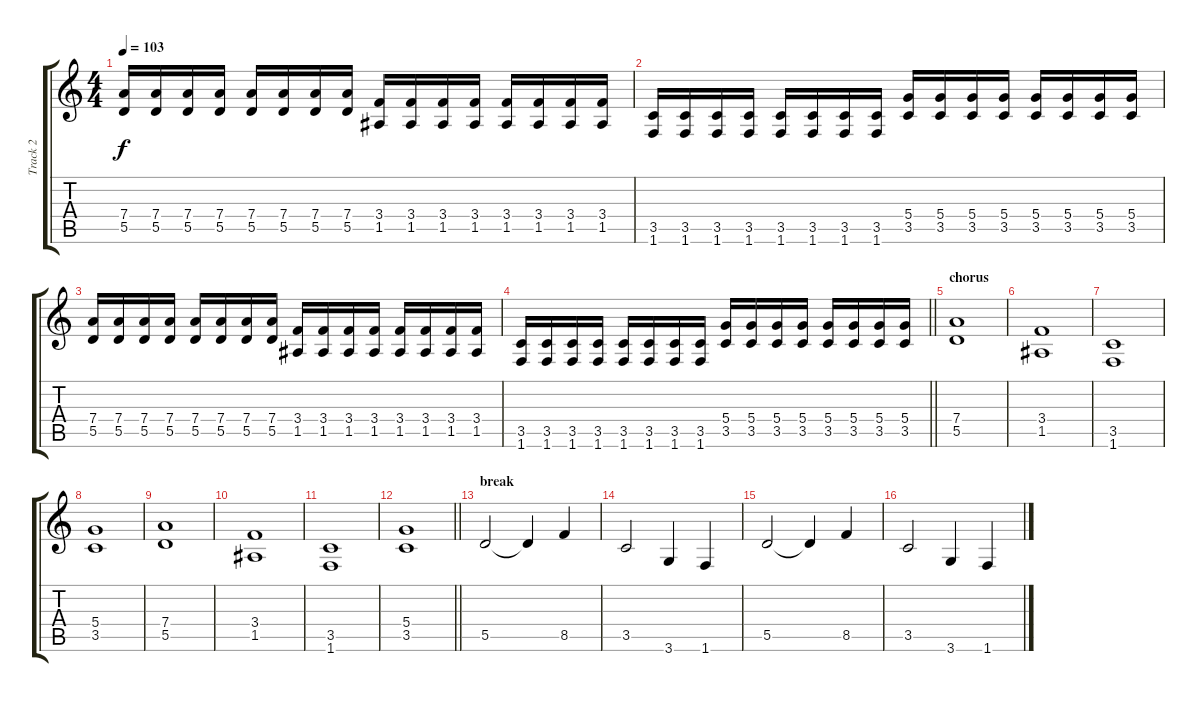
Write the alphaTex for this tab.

\track ("Track 2" "Track 2") {instrument distortionguitar}
\staff {score tabs}
\tuning (E4 B3 G3 D3 A2 E2) {hide}
\ts (4 4)
\tempo 103
\clef g2
\ks c
(7.4 5.5).16{dy f} (7.4 5.5).16 (7.4 5.5).16 (7.4 5.5).16 (7.4 5.5).16 (7.4 5.5).16 (7.4 5.5).16 (7.4 5.5).16 (3.4 1.5).16 (3.4 1.5).16 (3.4 1.5).16 (3.4 1.5).16 (3.4 1.5).16 (3.4 1.5).16 (3.4 1.5).16 (3.4 1.5).16 |
(3.5 1.6).16 (3.5 1.6).16 (3.5 1.6).16 (3.5 1.6).16 (3.5 1.6).16 (3.5 1.6).16 (3.5 1.6).16 (3.5 1.6).16 (5.4 3.5).16 (5.4 3.5).16 (5.4 3.5).16 (5.4 3.5).16 (5.4 3.5).16 (5.4 3.5).16 (5.4 3.5).16 (5.4 3.5).16 |
(7.4 5.5).16 (7.4 5.5).16 (7.4 5.5).16 (7.4 5.5).16 (7.4 5.5).16 (7.4 5.5).16 (7.4 5.5).16 (7.4 5.5).16 (3.4 1.5).16 (3.4 1.5).16 (3.4 1.5).16 (3.4 1.5).16 (3.4 1.5).16 (3.4 1.5).16 (3.4 1.5).16 (3.4 1.5).16 |
\barLineRight lightlight
(3.5 1.6).16 (3.5 1.6).16 (3.5 1.6).16 (3.5 1.6).16 (3.5 1.6).16 (3.5 1.6).16 (3.5 1.6).16 (3.5 1.6).16 (5.4 3.5).16 (5.4 3.5).16 (5.4 3.5).16 (5.4 3.5).16 (5.4 3.5).16 (5.4 3.5).16 (5.4 3.5).16 (5.4 3.5).16 |
\section ("" "chorus")
(7.4 5.5).1 |
(3.4 1.5).1 |
(3.5 1.6).1 |
(5.4 3.5).1 |
(7.4 5.5).1 |
(3.4 1.5).1 |
(3.5 1.6).1 |
\barLineRight lightlight
(5.4 3.5).1 |
\section ("" "break")
5.5.2 5.5{t}.4 8.5.4 |
3.5.2 3.6.4 1.6.4 |
5.5.2 5.5{t}.4 8.5.4 |
3.5.2 3.6.4 1.6.4
